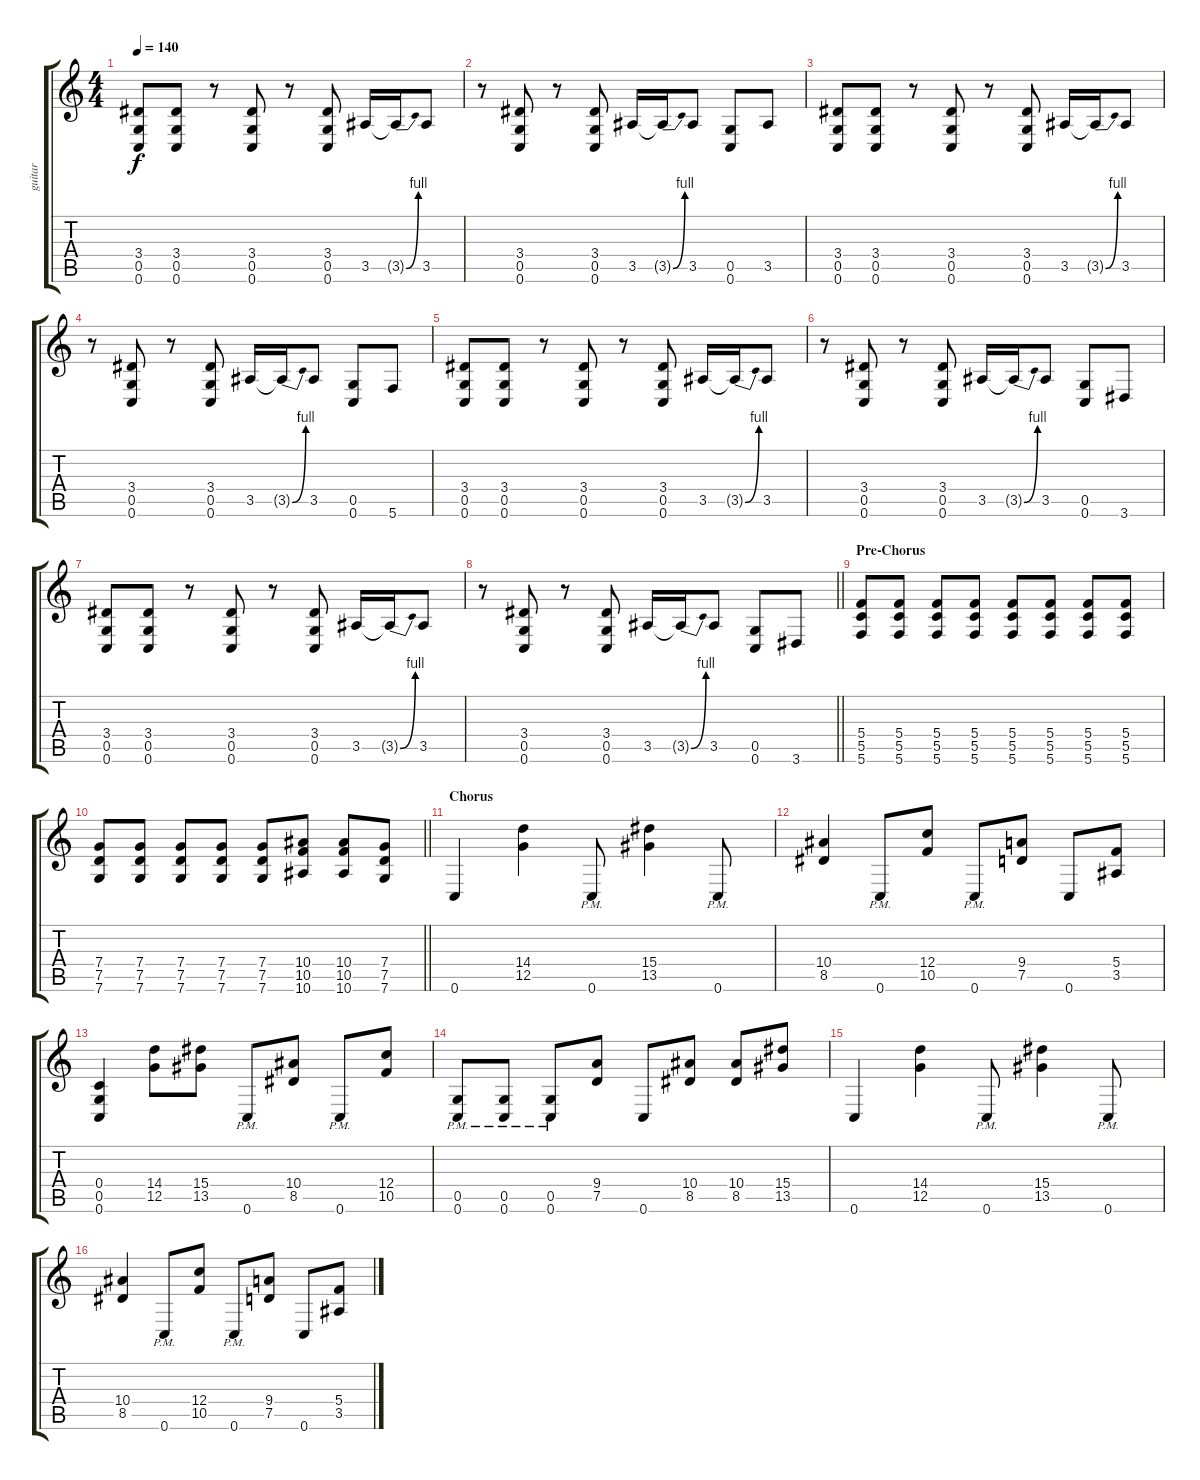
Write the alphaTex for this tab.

\track ("guitar" "guitar") {instrument distortionguitar}
\staff {score tabs}
\tuning (D4 A3 F3 C3 G2 C2) {hide}
\ts (4 4)
\tempo 140
\clef g2
\ks c
(3.4 0.5 0.6).8{dy f} (3.4 0.5 0.6).8 r.8 (3.4 0.5 0.6).8 r.8 (3.4 0.5 0.6).8 3.5.16 3.5{be (bend 0 0 60 4) t}.16 3.5.8 |
r.8 (3.4 0.5 0.6).8 r.8 (3.4 0.5 0.6).8 3.5.16 3.5{be (bend 0 0 60 4) t}.16 3.5.8 (0.5 0.6).8 3.5.8 |
(3.4 0.5 0.6).8 (3.4 0.5 0.6).8 r.8 (3.4 0.5 0.6).8 r.8 (3.4 0.5 0.6).8 3.5.16 3.5{be (bend 0 0 60 4) t}.16 3.5.8 |
r.8 (3.4 0.5 0.6).8 r.8 (3.4 0.5 0.6).8 3.5.16 3.5{be (bend 0 0 60 4) t}.16 3.5.8 (0.5 0.6).8 5.6.8 |
(3.4 0.5 0.6).8 (3.4 0.5 0.6).8 r.8 (3.4 0.5 0.6).8 r.8 (3.4 0.5 0.6).8 3.5.16 3.5{be (bend 0 0 60 4) t}.16 3.5.8 |
r.8 (3.4 0.5 0.6).8 r.8 (3.4 0.5 0.6).8 3.5.16 3.5{be (bend 0 0 60 4) t}.16 3.5.8 (0.5 0.6).8 3.6.8 |
(3.4 0.5 0.6).8 (3.4 0.5 0.6).8 r.8 (3.4 0.5 0.6).8 r.8 (3.4 0.5 0.6).8 3.5.16 3.5{be (bend 0 0 60 4) t}.16 3.5.8 |
\barLineRight lightlight
r.8 (3.4 0.5 0.6).8 r.8 (3.4 0.5 0.6).8 3.5.16 3.5{be (bend 0 0 60 4) t}.16 3.5.8 (0.5 0.6).8 3.6.8 |
\section ("" "Pre-Chorus")
(5.4 5.5 5.6).8 (5.4 5.5 5.6).8 (5.4 5.5 5.6).8 (5.4 5.5 5.6).8 (5.4 5.5 5.6).8 (5.4 5.5 5.6).8 (5.4 5.5 5.6).8 (5.4 5.5 5.6).8 |
\barLineRight lightlight
(7.4 7.5 7.6).8 (7.4 7.5 7.6).8 (7.4 7.5 7.6).8 (7.4 7.5 7.6).8 (7.4 7.5 7.6).8 (10.4 10.5 10.6).8 (10.4 10.5 10.6).8 (7.4 7.5 7.6).8 |
\section ("" "Chorus")
0.6.4 (14.4 12.5).4 0.6{pm}.8 (15.4 13.5).4 0.6{pm}.8 |
(10.4 8.5).4 0.6{pm}.8 (12.4 10.5).8 0.6{pm}.8 (9.4 7.5).8 0.6.8 (5.4 3.5).8 |
(0.4 0.5 0.6).4 (14.4 12.5).8 (15.4 13.5).8 0.6{pm}.8 (10.4 8.5).8 0.6{pm}.8 (12.4 10.5).8 |
(0.5{pm} 0.6{pm}).8 (0.5{pm} 0.6{pm}).8 (0.5{pm} 0.6{pm}).8 (9.4 7.5).8 0.6.8 (10.4 8.5).8 (10.4 8.5).8 (15.4 13.5).8 |
0.6.4 (14.4 12.5).4 0.6{pm}.8 (15.4 13.5).4 0.6{pm}.8 |
(10.4 8.5).4 0.6{pm}.8 (12.4 10.5).8 0.6{pm}.8 (9.4 7.5).8 0.6.8 (5.4 3.5).8
